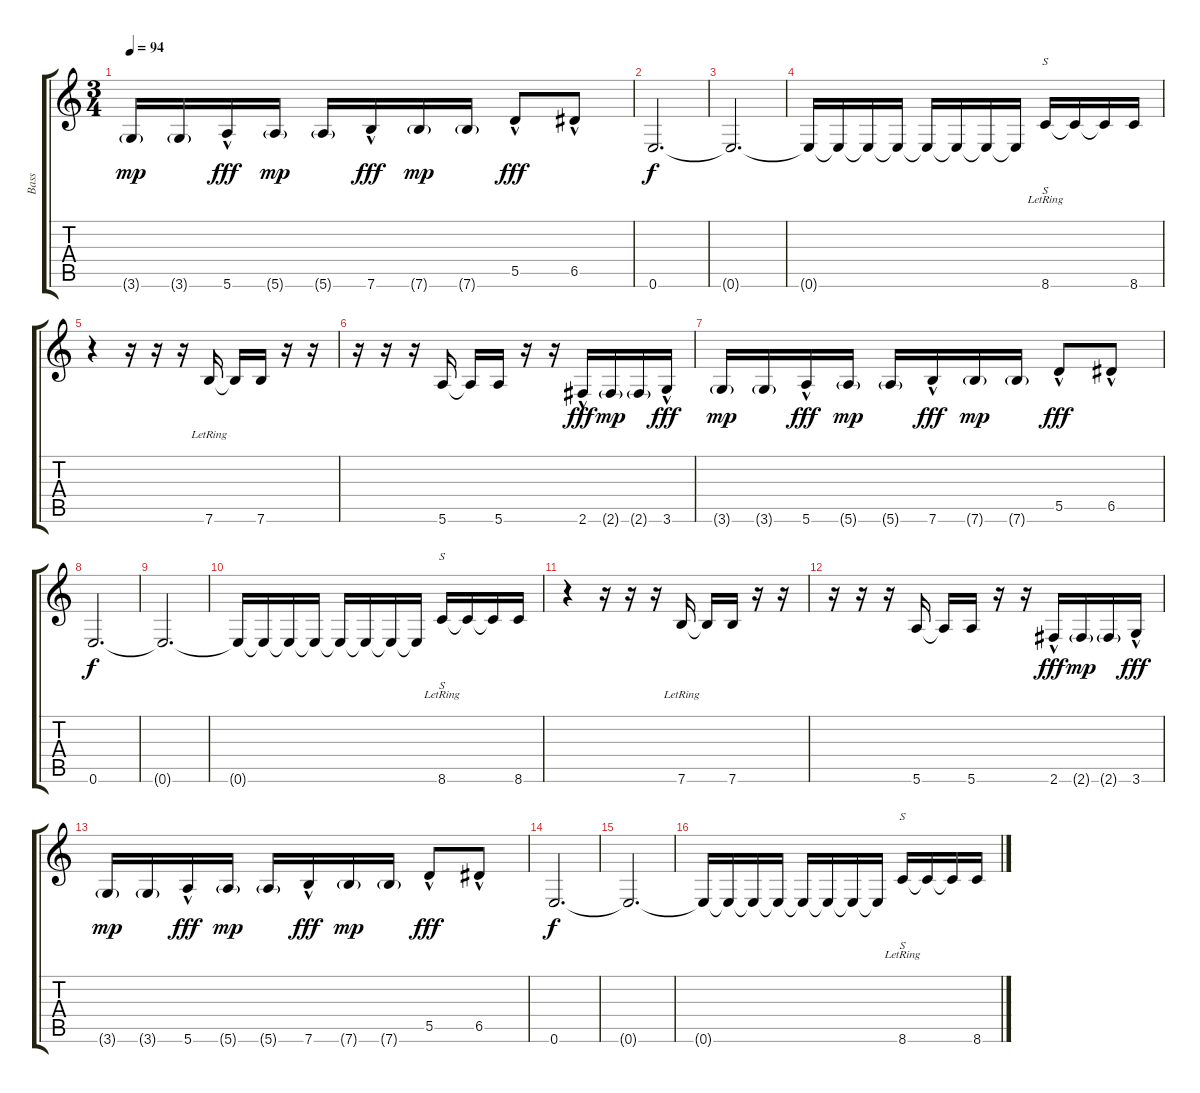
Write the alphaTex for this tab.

\track ("Bass" "Bass") {instrument fretlessbass}
\staff {score tabs}
\tuning (E4 B3 G3 D3 A2 E2) {hide}
\ts (3 4)
\tempo 94
\clef g2
\ks c
3.6{g}.16{dy mp} 3.6{g}.16 5.6{hac}.16{dy fff} 5.6{g}.16{dy mp} 5.6{g}.16 7.6{hac}.16{dy fff} 7.6{g}.16{dy mp} 7.6{g}.16 5.5{hac}.8{dy fff} 6.5{hac}.8 |
0.6.2{d dy f} |
0.6{t}.2{d} |
0.6{t}.16 0.6{t}.16 0.6{t}.16 0.6{t}.16 0.6{t}.16 0.6{t}.16 0.6{t}.16 0.6{t}.16 8.6{lr}.16{s} 8.6{t}.16 8.6{t}.16 8.6.16 |
r.4 r.16 r.16 r.16 7.6{lr}.16 7.6{t}.16 7.6.16 r.16 r.16 |
r.16 r.16 r.16 5.6.16 5.6{t}.16 5.6.16 r.16 r.16 2.6{hac}.16{dy fff} 2.6{g}.16{dy mp} 2.6{g}.16 3.6{hac}.16{dy fff} |
3.6{g}.16{dy mp} 3.6{g}.16 5.6{hac}.16{dy fff} 5.6{g}.16{dy mp} 5.6{g}.16 7.6{hac}.16{dy fff} 7.6{g}.16{dy mp} 7.6{g}.16 5.5{hac}.8{dy fff} 6.5{hac}.8 |
0.6.2{d dy f} |
0.6{t}.2{d} |
0.6{t}.16 0.6{t}.16 0.6{t}.16 0.6{t}.16 0.6{t}.16 0.6{t}.16 0.6{t}.16 0.6{t}.16 8.6{lr}.16{s} 8.6{t}.16 8.6{t}.16 8.6.16 |
r.4 r.16 r.16 r.16 7.6{lr}.16 7.6{t}.16 7.6.16 r.16 r.16 |
r.16 r.16 r.16 5.6.16 5.6{t}.16 5.6.16 r.16 r.16 2.6{hac}.16{dy fff} 2.6{g}.16{dy mp} 2.6{g}.16 3.6{hac}.16{dy fff} |
3.6{g}.16{dy mp} 3.6{g}.16 5.6{hac}.16{dy fff} 5.6{g}.16{dy mp} 5.6{g}.16 7.6{hac}.16{dy fff} 7.6{g}.16{dy mp} 7.6{g}.16 5.5{hac}.8{dy fff} 6.5{hac}.8 |
0.6.2{d dy f} |
0.6{t}.2{d} |
0.6{t}.16 0.6{t}.16 0.6{t}.16 0.6{t}.16 0.6{t}.16 0.6{t}.16 0.6{t}.16 0.6{t}.16 8.6{lr}.16{s} 8.6{t}.16 8.6{t}.16 8.6.16
